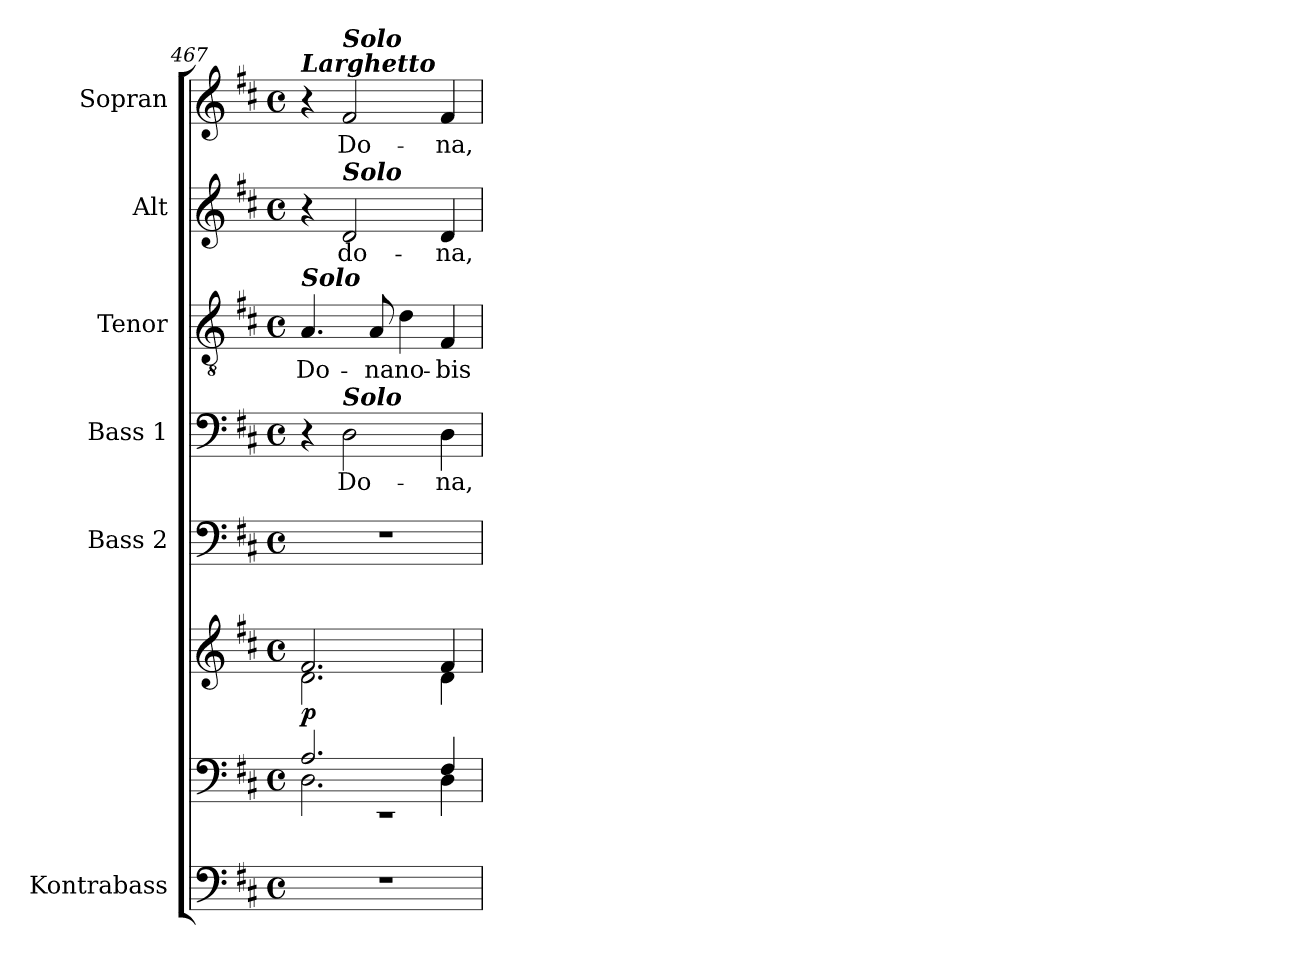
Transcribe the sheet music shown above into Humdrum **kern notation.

**kern	**kern	**kern	**dynam	**kern	**kern	**text	**kern	**text	**kern	**text	**kern	**text
*part7	*part6	*part6	*part6	*part5	*part4	*part4	*part3	*part3	*part2	*part2	*part1	*part1
*staff8	*staff7	*staff6	*staff6/7	*staff5	*staff4	*staff4	*staff3	*staff3	*staff2	*staff2	*staff1	*staff1
*I"Kontrabass	*	*	*	*I"Bass 2	*I"Bass 1	*	*I"Tenor	*	*I"Alt	*	*I"Sopran	*
*I'Kb.	*	*	*	*I'B. 2	*I'B. 1	*	*I'T.	*	*I'A.	*	*I'S.	*
*clefF4	*clefF4	*clefG2	*	*clefF4	*clefF4	*	*clefGv2	*	*clefG2	*	*clefG2	*
*ITrd7c12	*	*	*	*	*	*	*	*	*	*	*	*
*k[f#c#]	*k[f#c#]	*k[f#c#]	*	*k[f#c#]	*k[f#c#]	*	*k[f#c#]	*	*k[f#c#]	*	*k[f#c#]	*
*D:	*D:	*D:	*	*D:	*D:	*	*D:	*	*D:	*	*D:	*
*M4/4	*M4/4	*M4/4	*	*M4/4	*M4/4	*	*M4/4	*	*M4/4	*	*M4/4	*
*met(c)	*met(c)	*met(c)	*	*met(c)	*met(c)	*	*met(c)	*	*met(c)	*	*met(c)	*
=467	=467	=467	=467	=467	=467	=467	=467	=467	=467	=467	=467	=467
*	*^	*^	*	*	*	*	*	*	*	*	*	*
*	*	*^	*	*	*	*	*	*	*	*	*	*	*	*
!	!	!	!	!	!	!	!	!	!	!	!	!	!	!LO:TX:a:Bi:t=Larghetto	!
!	!	!	!	!	!	!	!	!	!	!LO:TX:a:Bi:t=Solo	!	!	!	!	!
!	!	!	!	!	!	!LO:DY:b	!	!	!	!	!LO:LY:b	!	!	!	!
1r	2.A/	2.D\	1rEE	2.f#/	2.d\	p	1r	4r	.	4.A/	Do-	4r	.	4r	.
!	!	!	!	!	!	!	!	!	!	!	!	!	!	!LO:TX:a:Bi:t=Solo	!
!	!	!	!	!	!	!	!	!	!	!	!	!LO:TX:a:Bi:t=Solo	!	!	!
!	!	!	!	!	!	!	!	!LO:TX:a:Bi:t=Solo	!	!	!	!	!	!	!
!	!	!	!	!	!	!	!	!	!LO:LY:b	!	!	!	!LO:LY:b	!	!LO:LY:b
.	.	.	.	.	.	.	.	2D\	Do-	.	.	2d/	do-	2f#/	Do-
!	!	!	!	!	!	!	!	!	!	!	!LO:LY:b	!	!	!	!
.	.	.	.	.	.	.	.	.	.	8A/	-na	.	.	.	.
!	!	!	!	!	!	!	!	!	!	!	!LO:LY:b	!	!	!	!
.	.	.	.	.	.	.	.	.	.	4d\	no-	.	.	.	.
!	!	!	!	!	!	!	!	!	!LO:LY:b	!	!LO:LY:b	!	!LO:LY:b	!	!LO:LY:b
.	4F#/	4D\	.	4f#/	4d\	.	.	4D\	-na,	4F#/	-bis	4d/	-na,	4f#/	-na,
*	*v	*v	*v	*	*	*	*	*	*	*	*	*	*	*	*
*	*	*v	*v	*	*	*	*	*	*	*	*	*	*
=	=	=	=	=	=	=	=	=	=	=	=	=
*-	*-	*-	*-	*-	*-	*-	*-	*-	*-	*-	*-	*-
